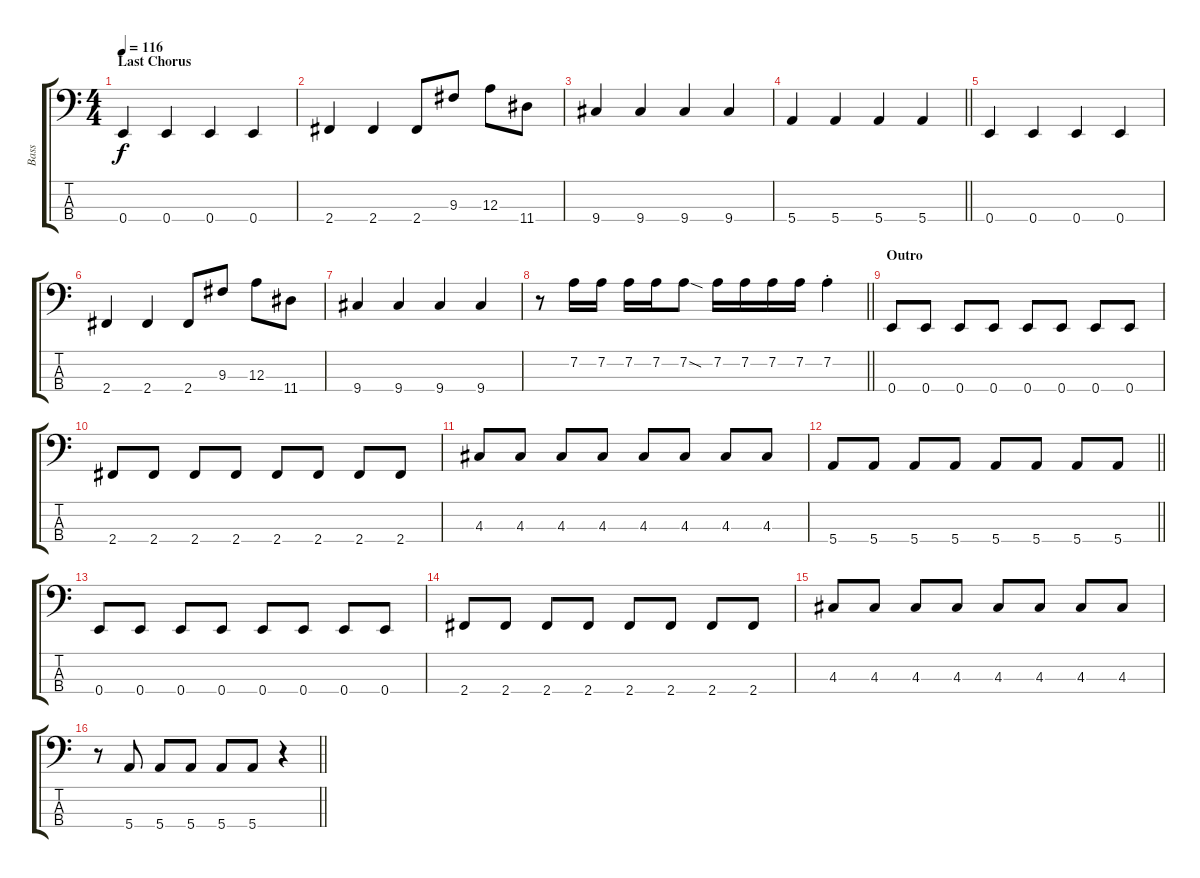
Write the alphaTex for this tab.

\track ("Bass" "Bass") {instrument electricbasspick}
\staff {score tabs}
\tuning (G2 D2 A1 E1) {hide}
\ts (4 4)
\section ("" "Last Chorus")
\tempo 116
\clef f4
\ks c
0.4.4{dy f} 0.4.4 0.4.4 0.4.4 |
2.4.4 2.4.4 2.4.8 9.3.8 12.3.8 11.4.8 |
9.4.4 9.4.4 9.4.4 9.4.4 |
\barLineRight lightlight
5.4.4 5.4.4 5.4.4 5.4.4 |
0.4.4 0.4.4 0.4.4 0.4.4 |
2.4.4 2.4.4 2.4.8 9.3.8 12.3.8 11.4.8 |
9.4.4 9.4.4 9.4.4 9.4.4 |
\barLineRight lightlight
r.8 7.2.16 7.2.16 7.2.16 7.2.16 7.2{sod}.8 7.2.16 7.2.16 7.2.16 7.2.16 7.2{st}.4 |
\section ("" "Outro")
0.4.8 0.4.8 0.4.8 0.4.8 0.4.8 0.4.8 0.4.8 0.4.8 |
2.4.8 2.4.8 2.4.8 2.4.8 2.4.8 2.4.8 2.4.8 2.4.8 |
4.3.8 4.3.8 4.3.8 4.3.8 4.3.8 4.3.8 4.3.8 4.3.8 |
\barLineRight lightlight
5.4.8 5.4.8 5.4.8 5.4.8 5.4.8 5.4.8 5.4.8 5.4.8 |
0.4.8 0.4.8 0.4.8 0.4.8 0.4.8 0.4.8 0.4.8 0.4.8 |
2.4.8 2.4.8 2.4.8 2.4.8 2.4.8 2.4.8 2.4.8 2.4.8 |
4.3.8 4.3.8 4.3.8 4.3.8 4.3.8 4.3.8 4.3.8 4.3.8 |
\barLineRight lightlight
r.8 5.4.8 5.4.8 5.4.8 5.4.8 5.4.8 r.4
